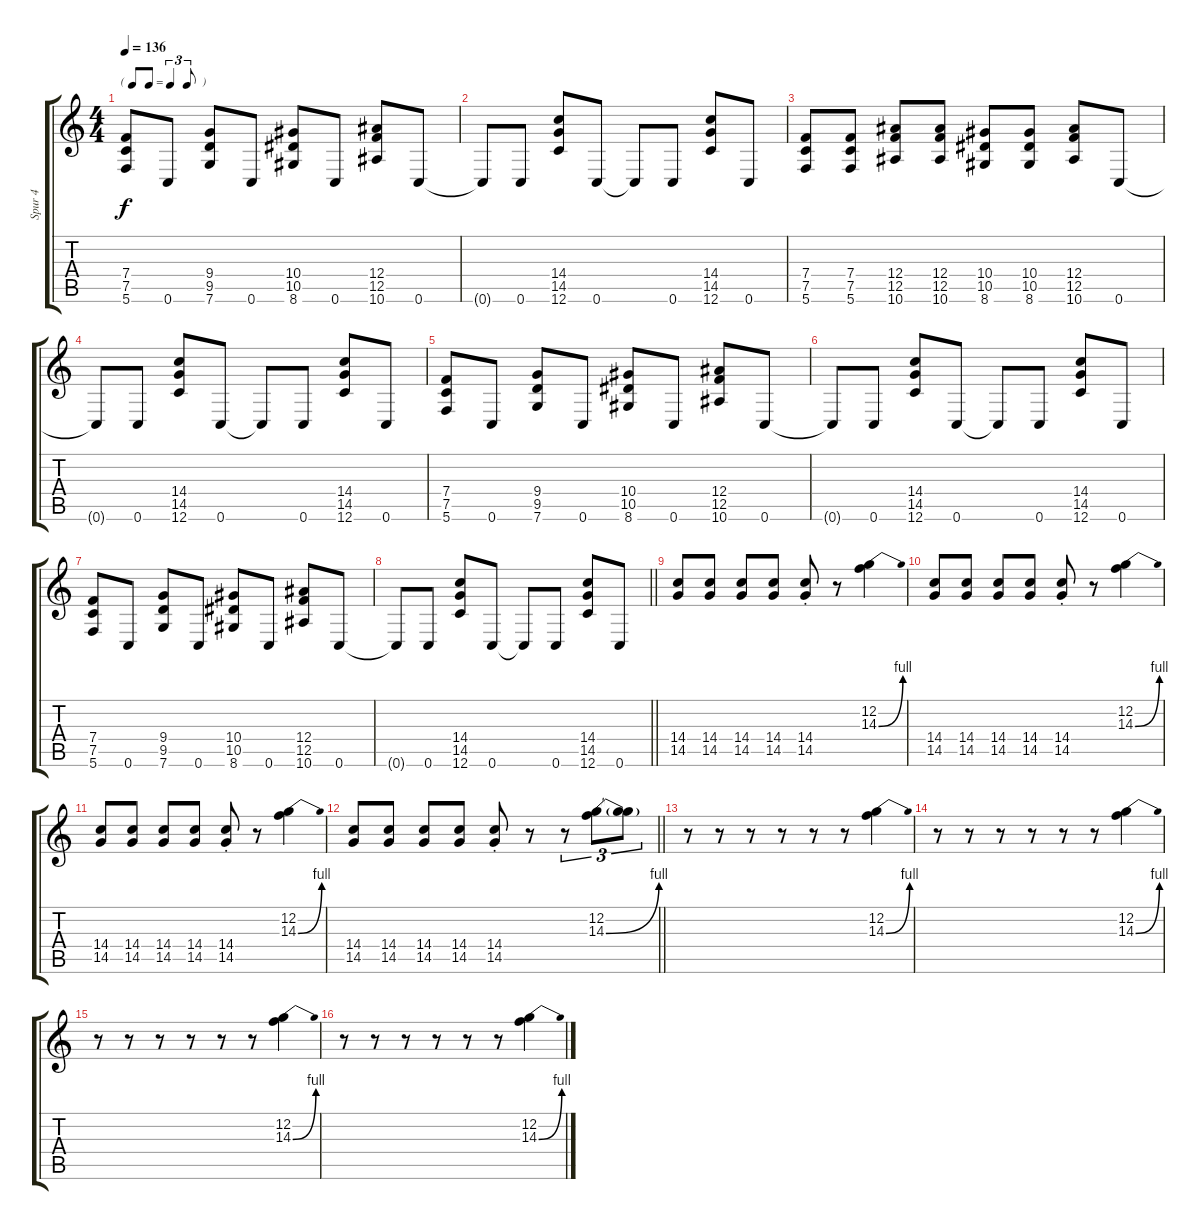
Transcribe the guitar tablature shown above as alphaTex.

\track ("Spur 4" "Spur 4") {instrument distortionguitar}
\staff {score tabs}
\tuning (C4 G3 Eb3 Bb2 F2 C2) {hide}
\ts (4 4)
\tf triplet8th
\tempo 136
\clef g2
\ks c
(7.4 7.5 5.6).8{dy f} 0.6.8 (9.4 9.5 7.6).8 0.6.8 (10.4 10.5 8.6).8 0.6.8 (12.4 12.5 10.6).8 0.6.8 |
0.6{t}.8 0.6.8 (14.4 14.5 12.6).8 0.6.8 0.6{t}.8 0.6.8 (14.4 14.5 12.6).8 0.6.8 |
(7.4 7.5 5.6).8 (7.4 7.5 5.6).8 (12.4 12.5 10.6).8 (12.4 12.5 10.6).8 (10.4 10.5 8.6).8 (10.4 10.5 8.6).8 (12.4 12.5 10.6).8 0.6.8 |
0.6{t}.8 0.6.8 (14.4 14.5 12.6).8 0.6.8 0.6{t}.8 0.6.8 (14.4 14.5 12.6).8 0.6.8 |
(7.4 7.5 5.6).8 0.6.8 (9.4 9.5 7.6).8 0.6.8 (10.4 10.5 8.6).8 0.6.8 (12.4 12.5 10.6).8 0.6.8 |
0.6{t}.8 0.6.8 (14.4 14.5 12.6).8 0.6.8 0.6{t}.8 0.6.8 (14.4 14.5 12.6).8 0.6.8 |
(7.4 7.5 5.6).8 0.6.8 (9.4 9.5 7.6).8 0.6.8 (10.4 10.5 8.6).8 0.6.8 (12.4 12.5 10.6).8 0.6.8 |
\barLineRight lightlight
0.6{t}.8 0.6.8 (14.4 14.5 12.6).8 0.6.8 0.6{t}.8 0.6.8 (14.4 14.5 12.6).8 0.6.8 |
(14.4 14.5).8 (14.4 14.5).8 (14.4 14.5).8 (14.4 14.5).8 (14.4{st} 14.5{st}).8 r.8 (12.2 14.3{be (bend 0 0 60 4)}).4 |
(14.4 14.5).8 (14.4 14.5).8 (14.4 14.5).8 (14.4 14.5).8 (14.4{st} 14.5{st}).8 r.8 (12.2 14.3{be (bend 0 0 60 4)}).4 |
(14.4 14.5).8 (14.4 14.5).8 (14.4 14.5).8 (14.4 14.5).8 (14.4{st} 14.5{st}).8 r.8 (12.2 14.3{be (bend 0 0 60 4)}).4 |
\barLineRight lightlight
(14.4 14.5).8 (14.4 14.5).8 (14.4 14.5).8 (14.4 14.5).8 (14.4{st} 14.5{st}).8 r.8 r.8{tu (3 2)} (12.2 14.3{be (bend 0 0 60 4)}).8{tu (3 2)} (12.2{t} 14.3{t}).8{tu (3 2)} |
r.8 r.8 r.8 r.8 r.8 r.8 (12.2 14.3{be (bend 0 0 60 4)}).4 |
r.8 r.8 r.8 r.8 r.8 r.8 (12.2 14.3{be (bend 0 0 60 4)}).4 |
r.8 r.8 r.8 r.8 r.8 r.8 (12.2 14.3{be (bend 0 0 60 4)}).4 |
r.8 r.8 r.8 r.8 r.8 r.8 (12.2 14.3{be (bend 0 0 60 4)}).4
